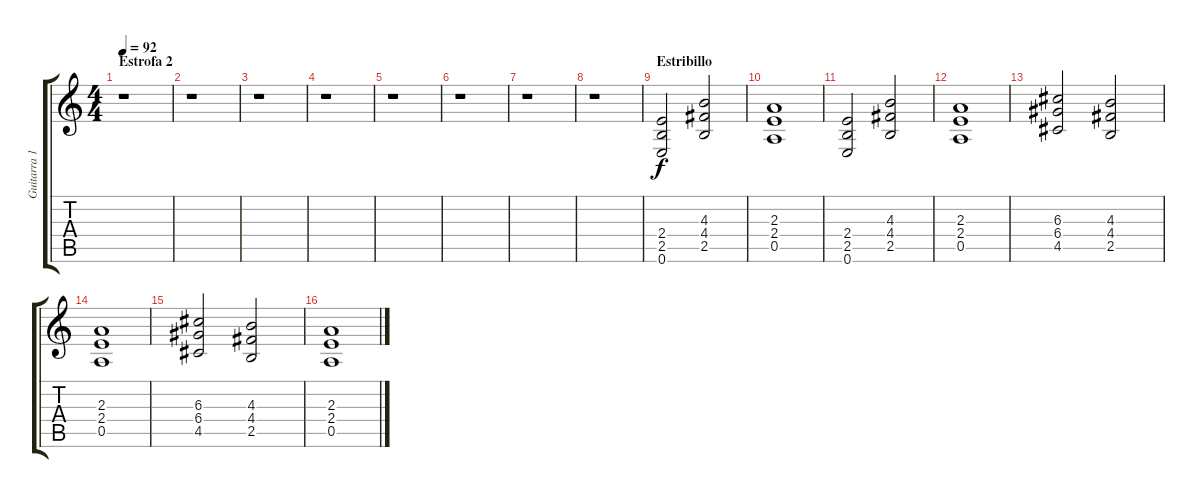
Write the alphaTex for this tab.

\track ("Guitarra 1" "Guitarra 1") {instrument distortionguitar}
\staff {score tabs}
\tuning (E4 B3 G3 D3 A2 E2) {hide}
\ts (4 4)
\section ("" "Estrofa 2")
\tempo 92
\clef g2
\ks c
r.1{dy f} |
r.1 |
r.1 |
r.1 |
r.1 |
r.1 |
r.1 |
r.1 |
\section ("" "Estribillo")
(2.4 2.5 0.6).2 (4.3 4.4 2.5).2 |
(2.3 2.4 0.5).1 |
(2.4 2.5 0.6).2 (4.3 4.4 2.5).2 |
(2.3 2.4 0.5).1 |
(6.3 6.4 4.5).2 (4.3 4.4 2.5).2 |
(2.3 2.4 0.5).1 |
(6.3 6.4 4.5).2 (4.3 4.4 2.5).2 |
(2.3 2.4 0.5).1
